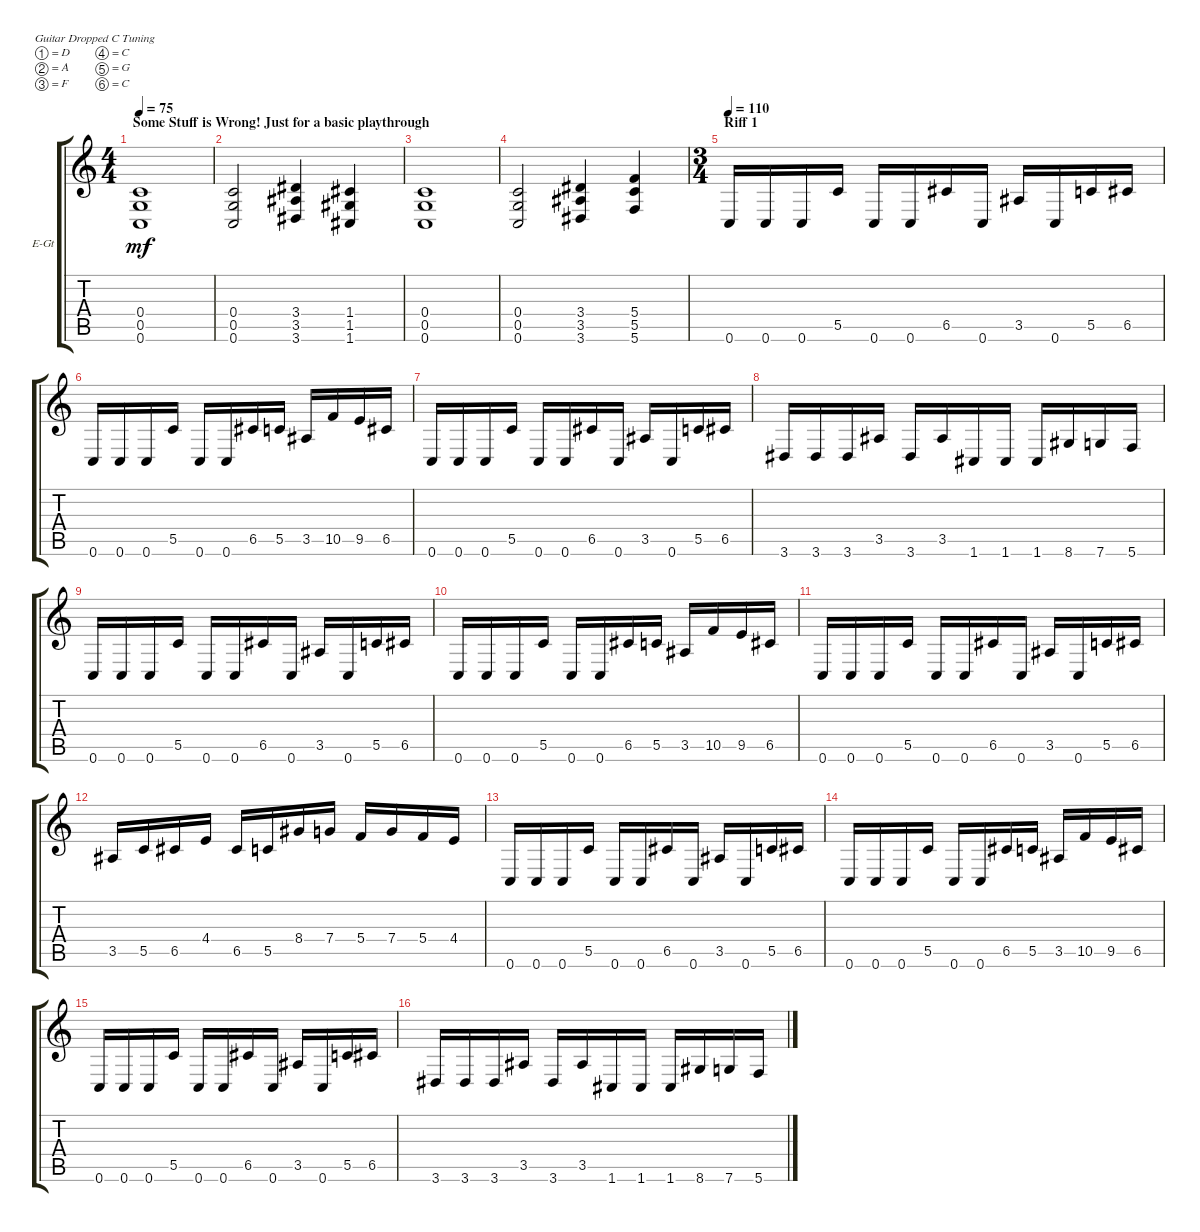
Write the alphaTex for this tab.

\defaultSystemsLayout 4
\bracketExtendMode groupsimilarinstruments
\firstSystemTrackNameOrientation horizontal
\otherSystemsTrackNameOrientation horizontal
\track ("Electric Guitar" "E-Gt") {instrument distortionguitar}
\staff {score tabs}
\tuning (D4 A3 F3 C3 G2 C2)
\ts (4 4)
\section ("" "Some Stuff is Wrong! Just for a basic playthrough")
\tempo 75
\clef g2
\ks c
(0.6 0.5 0.4).1{dy mf instrument distortionguitar} |
(0.6 0.5 0.4).2 (3.4 3.5 3.6).4 (1.6 1.5 1.4).4 |
(0.6 0.5 0.4).1 |
(0.6 0.5 0.4).2 (3.6 3.5 3.4).4 (5.4 5.5 5.6).4 |
\ts (3 4)
\section ("" "Riff 1")
\tempo 110
0.6.16 0.6.16 0.6.16 5.5.16 0.6.16 0.6.16 6.5.16 0.6.16 3.5.16 0.6.16 5.5.16 6.5.16 |
0.6.16 0.6.16 0.6.16 5.5.16 0.6.16 0.6.16 6.5.16 5.5.16 3.5.16 10.5.16 9.5.16 6.5.16 |
0.6.16 0.6.16 0.6.16 5.5.16 0.6.16 0.6.16 6.5.16 0.6.16 3.5.16 0.6.16 5.5.16 6.5.16 |
3.6.16 3.6.16 3.6.16 3.5.16 3.6.16 3.5.16 1.6.16 1.6.16 1.6.16 8.6.16 7.6.16 5.6.16 |
0.6.16 0.6.16 0.6.16 5.5.16 0.6.16 0.6.16 6.5.16 0.6.16 3.5.16 0.6.16 5.5.16 6.5.16 |
0.6.16 0.6.16 0.6.16 5.5.16 0.6.16 0.6.16 6.5.16 5.5.16 3.5.16 10.5.16 9.5.16 6.5.16 |
0.6.16 0.6.16 0.6.16 5.5.16 0.6.16 0.6.16 6.5.16 0.6.16 3.5.16 0.6.16 5.5.16 6.5.16 |
3.5.16 5.5.16 6.5.16 4.4.16 6.5.16 5.5.16 8.4.16 7.4.16 5.4.16 7.4.16 5.4.16 4.4.16 |
0.6.16 0.6.16 0.6.16 5.5.16 0.6.16 0.6.16 6.5.16 0.6.16 3.5.16 0.6.16 5.5.16 6.5.16 |
0.6.16 0.6.16 0.6.16 5.5.16 0.6.16 0.6.16 6.5.16 5.5.16 3.5.16 10.5.16 9.5.16 6.5.16 |
0.6.16 0.6.16 0.6.16 5.5.16 0.6.16 0.6.16 6.5.16 0.6.16 3.5.16 0.6.16 5.5.16 6.5.16 |
3.6.16 3.6.16 3.6.16 3.5.16 3.6.16 3.5.16 1.6.16 1.6.16 1.6.16 8.6.16 7.6.16 5.6.16
